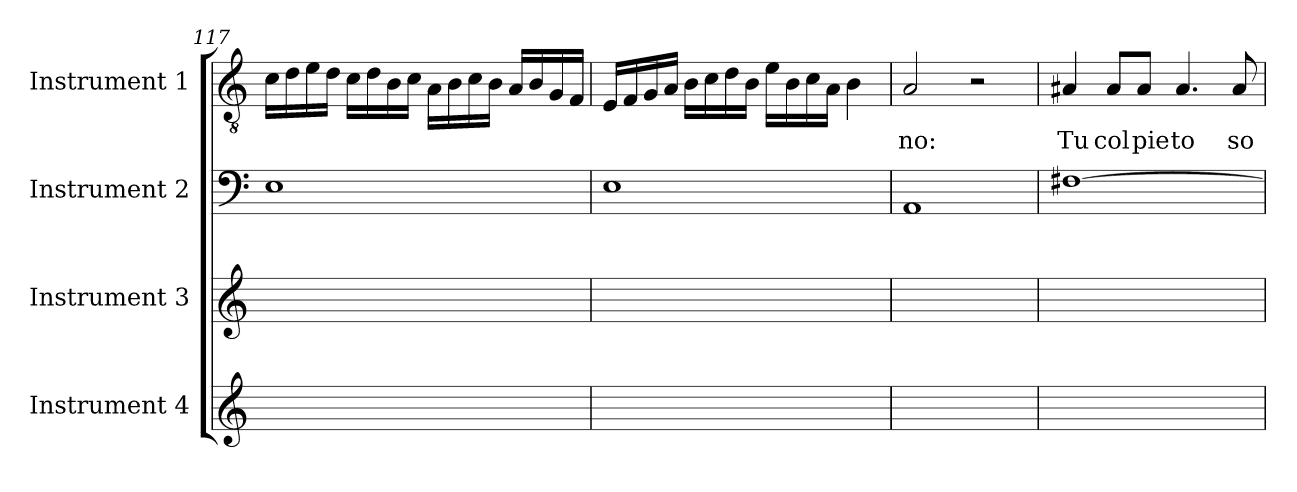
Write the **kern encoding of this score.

**kern	**kern	**kern	**kern	**text
*part4	*part3	*part2	*part1	*part1
*staff4	*staff3	*staff2	*staff1	*staff1
*I"Instrument 4	*I"Instrument 3	*I"Instrument 2	*I"Instrument 1	*
*clefG2	*clefG2	*clefF4	*clefGv2	*
*k[]	*k[]	*k[]	*k[]	*
=117	=117	=117	=117	=117
1ryy	1ryy	1E	16c\LL	.
.	.	.	16d\	.
.	.	.	16e\	.
.	.	.	16d\JJ	.
.	.	.	16c\LL	.
.	.	.	16d\	.
.	.	.	16B\	.
.	.	.	16c\JJ	.
.	.	.	16A\LL	.
.	.	.	16B\	.
.	.	.	16c\	.
.	.	.	16B\JJ	.
.	.	.	16A/LL	.
.	.	.	16B/	.
.	.	.	16G/	.
.	.	.	16F/JJ	.
=118	=118	=118	=118	=118
1ryy	1ryy	1E>	16E/LL	.
.	.	.	16F/	.
.	.	.	16G/	.
.	.	.	16A/JJ	.
.	.	.	16B\LL	.
.	.	.	16c\	.
.	.	.	16d\	.
.	.	.	16B\JJ	.
.	.	.	16e\LL	.
.	.	.	16B\	.
.	.	.	16c\	.
.	.	.	16A\JJ	.
.	.	.	4B\	.
!!LO:PB:g=z
=119	=119	=119	=119	=119
!	!	!	!	!LO:LY:b
1ryy	1ryy	1AA	2A/	no:
.	.	.	2r	.
=120	=120	=120	=120	=120
!	!	!	!	!LO:LY:b
1ryy	1ryy	[>1F#X	4A#X/	Tu
!	!	!	!	!LO:LY:b
.	.	.	8A#/L	col
!	!	!	!	!LO:LY:b
.	.	.	8A#/J	pie
!	!	!	!	!LO:LY:b
.	.	.	4.A#/	to
!	!	!	!	!LO:LY:b
.	.	.	8A#/	so
=	=	=	=	=
*-	*-	*-	*-	*-
